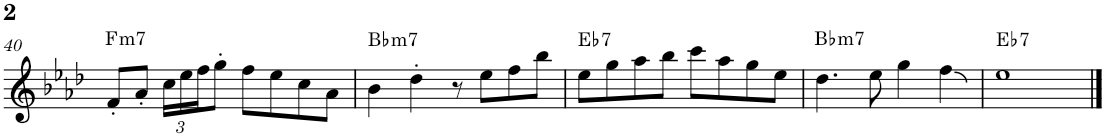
**kern	**harte
*part1	*part1
*staff1	*
*I"Alto Saxophone	*
*I'A. Sax.	*
!!LO:PB:g=z
*clefG2	*
*Trd5c9	*
*k[b-e-a-d-]	*
*M4/4	*
=40	=40
!	!LO:H:kt=m7
8f'/L	F:min7
8a-'/J	.
*Xbrackettup	*
24cc\LL	.
24ee-\	.
24ff\J	.
8gg'\J	.
8ff\L	.
8ee-\	.
8cc\	.
8a-\J	.
=41	=41
!	!LO:H:kt=m7
4b-\	Bb:min7
4dd-'\	.
8r	.
8ee-\L	.
8ff\	.
8bb-\J	.
=42	=42
!	!LO:H:kt=7
8ee-\L	Eb:7
8gg\	.
8aa-\	.
8bb-\J	.
8ccc\L	.
8aa-\	.
8gg\	.
8ee-\J	.
=43	=43
!	!LO:H:kt=m7
4.dd-\	Bb:min7
8ee-\	.
4gg\	.
4ff\	.
=44	=44
!	!LO:H:kt=7
1ee-	Eb:7
==	==
*-	*-
